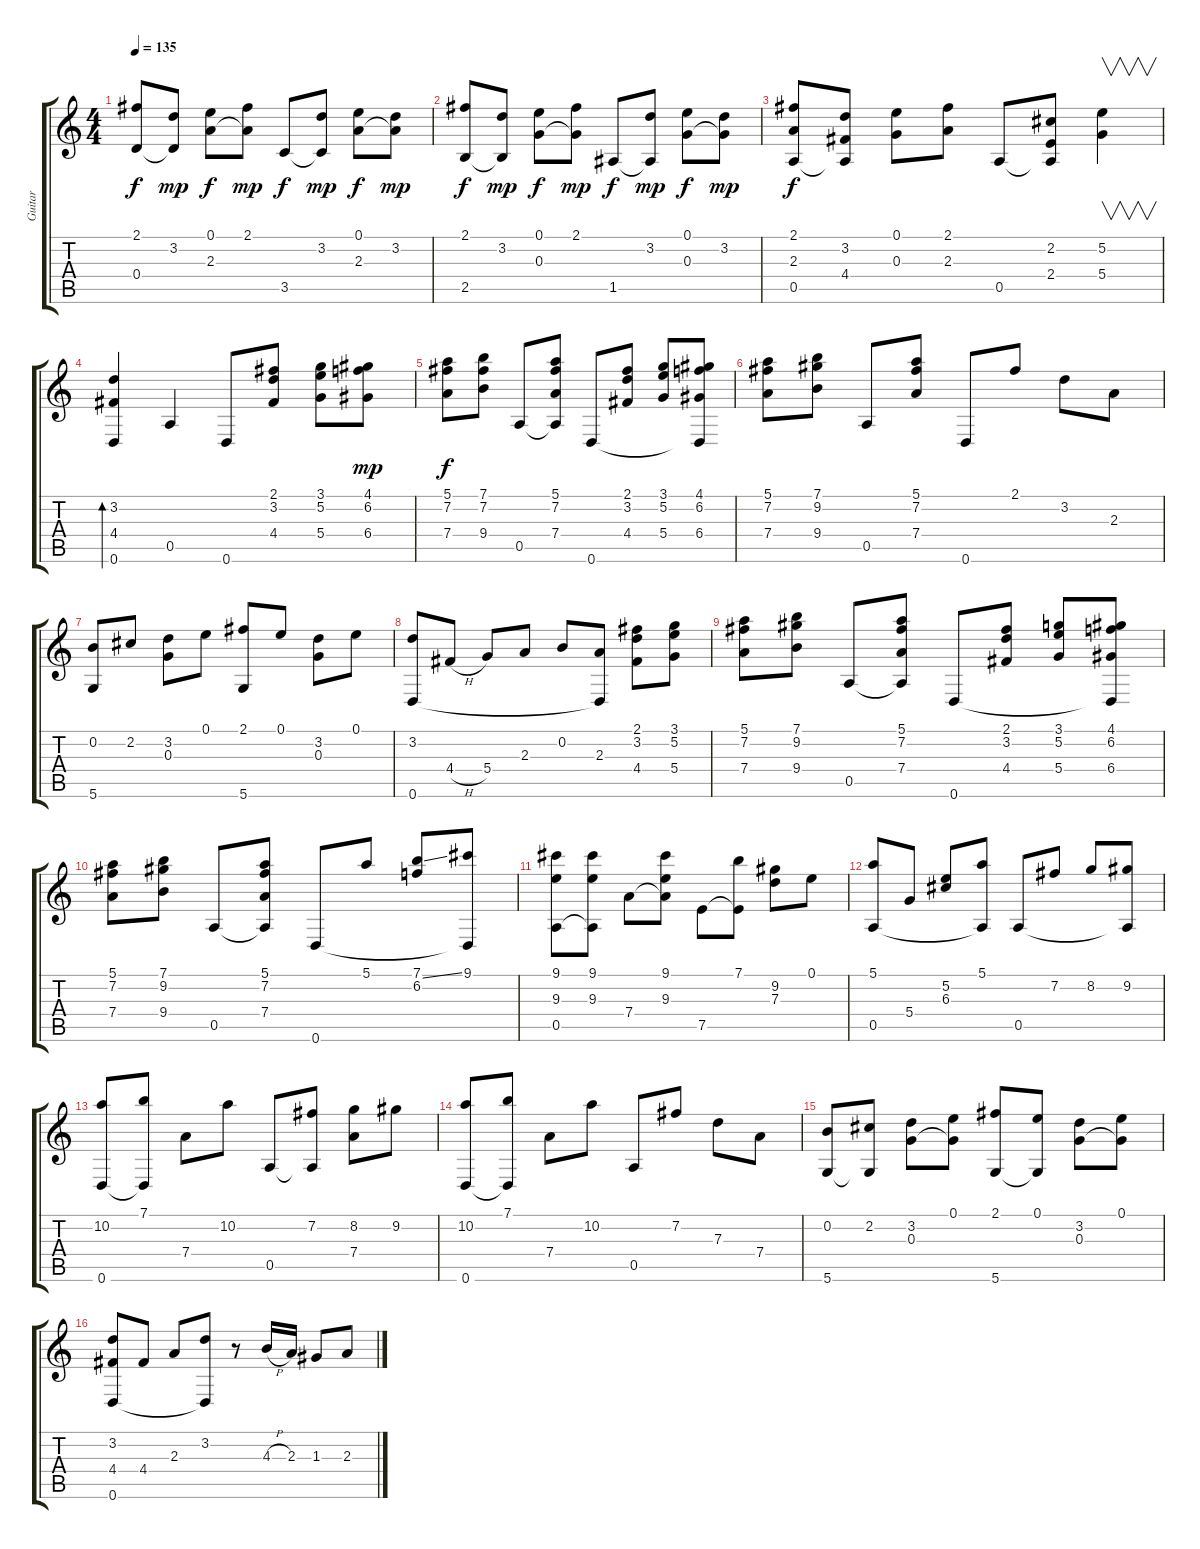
\track ("Guitar" "Guitar") {instrument acousticguitarnylon}
\staff {score tabs}
\tuning (E4 B3 G3 D3 A2 D2) {hide}
\ts (4 4)
\tempo 135
\clef g2
\ks c
(2.1 0.4).8{dy f} (3.2 0.4{t}).8{dy mp} (0.1 2.3).8{dy f} (2.1 2.3{t}).8{dy mp} 3.5.8{dy f} (3.2 3.5{t}).8{dy mp} (0.1 2.3).8{dy f} (3.2 2.3{t}).8{dy mp} |
(2.1 2.5).8{dy f} (3.2 2.5{t}).8{dy mp} (0.1 0.3).8{dy f} (2.1 0.3{t}).8{dy mp} 1.5.8{dy f} (3.2 1.5{t}).8{dy mp} (0.1 0.3).8{dy f} (3.2 0.3{t}).8{dy mp} |
(2.1 2.3 0.5).8{dy f} (3.2 4.4 0.5{t}).8 (0.1 0.3).8 (2.1 2.3).8 0.5.8 (2.2 2.4 0.5{t}).8 (5.2 5.4).4{v} |
(3.2 4.4 0.6).4{bd 120} 0.5.4 0.6.8 (2.1 3.2 4.4).8 (3.1 5.2 5.4).8 (4.1 6.2 6.4).8{dy mp} |
(5.1 7.2 7.4).8{dy f} (7.1 7.2 9.4).8 0.5.8 (5.1 7.2 7.4 0.5{t}).8 0.6.8 (2.1 3.2 4.4).8 (3.1 5.2 5.4).8 (4.1 6.2 6.4 0.6{t}).8 |
(5.1 7.2 7.4).8 (7.1 9.2 9.4).8 0.5.8 (5.1 7.2 7.4).8 0.6.8 2.1.8 3.2.8 2.3.8 |
(0.2 5.6).8 2.2.8 (3.2 0.3).8 0.1.8 (2.1 5.6).8 0.1.8 (3.2 0.3).8 0.1.8 |
(3.2 0.6).8 4.4{h}.8 5.4.8 2.3.8 0.2.8 (2.3 0.6{t}).8 (2.1 3.2 4.4).8 (3.1 5.2 5.4).8 |
(5.1 7.2 7.4).8 (7.1 9.2 9.4).8 0.5.8 (5.1 7.2 7.4 0.5{t}).8 0.6.8 (2.1 3.2 4.4).8 (3.1 5.2 5.4).8 (4.1 6.2 6.4 0.6{t}).8 |
(5.1 7.2 7.4).8 (7.1 9.2 9.4).8 0.5.8 (5.1 7.2 7.4 0.5{t}).8 0.6.8 5.1.8 (7.1{ss} 6.2).8 (9.1 0.6{t}).8 |
(9.1 9.3 0.5).8 (9.1 9.3 0.5{t}).8 7.4.8 (9.1 9.3 7.4{t}).8 7.5.8 (7.1 7.5{t}).8 (9.2 7.3).8 0.1.8 |
(5.1 0.5).8 5.4.8 (5.2 6.3).8 (5.1 0.5{t}).8 0.5.8 7.2.8 8.2.8 (9.2 0.5{t}).8 |
(10.2 0.6).8 (7.1 0.6{t}).8 7.4.8 10.2.8 0.5.8 (7.2 0.5{t}).8 (8.2 7.4).8 9.2.8 |
(10.2 0.6).8 (7.1 0.6{t}).8 7.4.8 10.2.8 0.5.8 7.2.8 7.3.8 7.4.8 |
(0.2 5.6).8 (2.2 5.6{t}).8 (3.2 0.3).8 (0.1 0.3{t}).8 (2.1 5.6).8 (0.1 5.6{t}).8 (3.2 0.3).8 (0.1 0.3{t}).8 |
(3.2 4.4 0.6).8 4.4.8 2.3.8 (3.2 0.6{t}).8 r.8 4.3{h}.16 2.3.16 1.3.8 2.3.8
